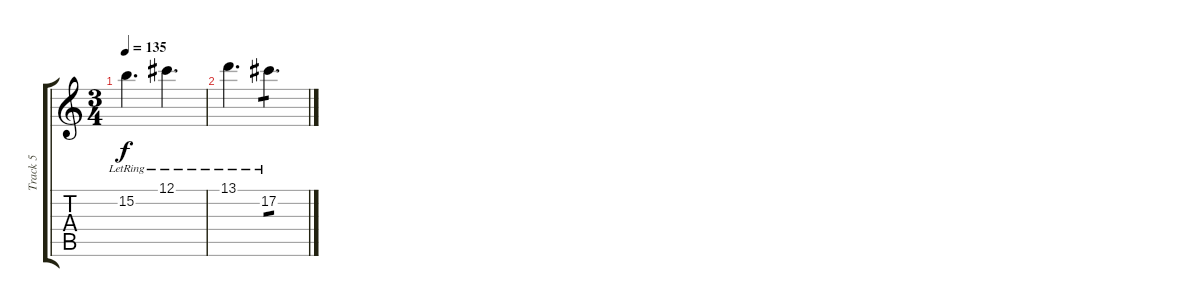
\track ("Track 5" "Track 5") {instrument distortionguitar}
\staff {score tabs}
\tuning (Db4 Ab3 E3 B2 Gb2 Db2) {hide}
\ts (3 4)
\tempo 135
\clef g2
\ks c
15.2{lr}.4{d dy f} 12.1{lr}.4{d} |
13.1{lr}.4{d} 17.2{lr}.4{d tp 1}
